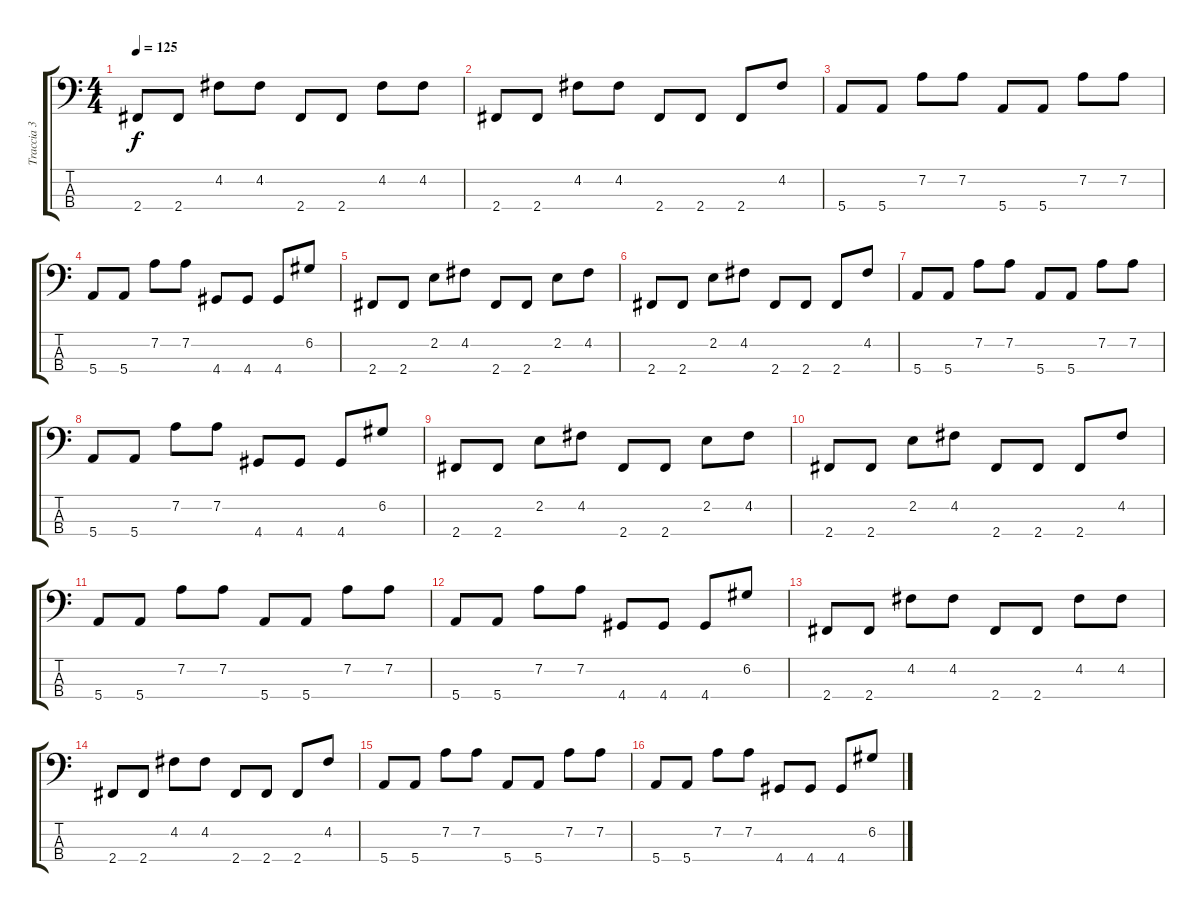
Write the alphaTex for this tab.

\track ("Traccia 3" "Traccia 3") {instrument electricbasspick}
\staff {score tabs}
\tuning (G2 D2 A1 E1) {hide}
\ts (4 4)
\tempo 125
\clef f4
\ks c
2.4.8{dy f} 2.4.8 4.2.8 4.2.8 2.4.8 2.4.8 4.2.8 4.2.8 |
2.4.8 2.4.8 4.2.8 4.2.8 2.4.8 2.4.8 2.4.8 4.2.8 |
5.4.8 5.4.8 7.2.8 7.2.8 5.4.8 5.4.8 7.2.8 7.2.8 |
5.4.8 5.4.8 7.2.8 7.2.8 4.4.8 4.4.8 4.4.8 6.2.8 |
2.4.8 2.4.8 2.2.8 4.2.8 2.4.8 2.4.8 2.2.8 4.2.8 |
2.4.8 2.4.8 2.2.8 4.2.8 2.4.8 2.4.8 2.4.8 4.2.8 |
5.4.8 5.4.8 7.2.8 7.2.8 5.4.8 5.4.8 7.2.8 7.2.8 |
5.4.8 5.4.8 7.2.8 7.2.8 4.4.8 4.4.8 4.4.8 6.2.8 |
2.4.8 2.4.8 2.2.8 4.2.8 2.4.8 2.4.8 2.2.8 4.2.8 |
2.4.8 2.4.8 2.2.8 4.2.8 2.4.8 2.4.8 2.4.8 4.2.8 |
5.4.8 5.4.8 7.2.8 7.2.8 5.4.8 5.4.8 7.2.8 7.2.8 |
5.4.8 5.4.8 7.2.8 7.2.8 4.4.8 4.4.8 4.4.8 6.2.8 |
2.4.8 2.4.8 4.2.8 4.2.8 2.4.8 2.4.8 4.2.8 4.2.8 |
2.4.8 2.4.8 4.2.8 4.2.8 2.4.8 2.4.8 2.4.8 4.2.8 |
5.4.8 5.4.8 7.2.8 7.2.8 5.4.8 5.4.8 7.2.8 7.2.8 |
5.4.8 5.4.8 7.2.8 7.2.8 4.4.8 4.4.8 4.4.8 6.2.8
